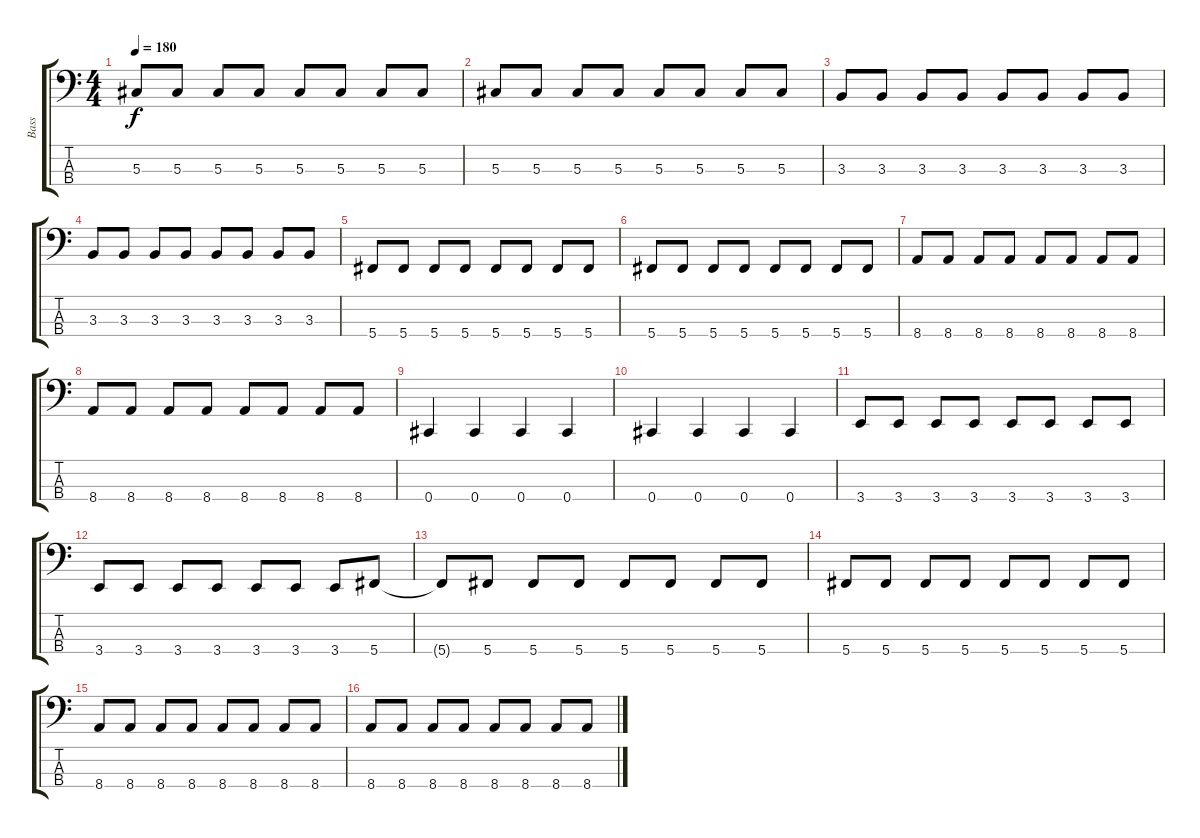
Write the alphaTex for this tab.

\track ("Bass" "Bass") {instrument electricbasspick}
\staff {score tabs}
\tuning (Gb2 Db2 Ab1 Db1) {hide}
\ts (4 4)
\tempo 180
\clef f4
\ks c
5.3.8{dy f} 5.3.8 5.3.8 5.3.8 5.3.8 5.3.8 5.3.8 5.3.8 |
5.3.8 5.3.8 5.3.8 5.3.8 5.3.8 5.3.8 5.3.8 5.3.8 |
3.3.8 3.3.8 3.3.8 3.3.8 3.3.8 3.3.8 3.3.8 3.3.8 |
3.3.8 3.3.8 3.3.8 3.3.8 3.3.8 3.3.8 3.3.8 3.3.8 |
5.4.8 5.4.8 5.4.8 5.4.8 5.4.8 5.4.8 5.4.8 5.4.8 |
5.4.8 5.4.8 5.4.8 5.4.8 5.4.8 5.4.8 5.4.8 5.4.8 |
8.4.8 8.4.8 8.4.8 8.4.8 8.4.8 8.4.8 8.4.8 8.4.8 |
8.4.8 8.4.8 8.4.8 8.4.8 8.4.8 8.4.8 8.4.8 8.4.8 |
0.4.4 0.4.4 0.4.4 0.4.4 |
0.4.4 0.4.4 0.4.4 0.4.4 |
3.4.8 3.4.8 3.4.8 3.4.8 3.4.8 3.4.8 3.4.8 3.4.8 |
3.4.8 3.4.8 3.4.8 3.4.8 3.4.8 3.4.8 3.4.8 5.4.8 |
5.4{t}.8 5.4.8 5.4.8 5.4.8 5.4.8 5.4.8 5.4.8 5.4.8 |
5.4.8 5.4.8 5.4.8 5.4.8 5.4.8 5.4.8 5.4.8 5.4.8 |
8.4.8 8.4.8 8.4.8 8.4.8 8.4.8 8.4.8 8.4.8 8.4.8 |
8.4.8 8.4.8 8.4.8 8.4.8 8.4.8 8.4.8 8.4.8 8.4.8
